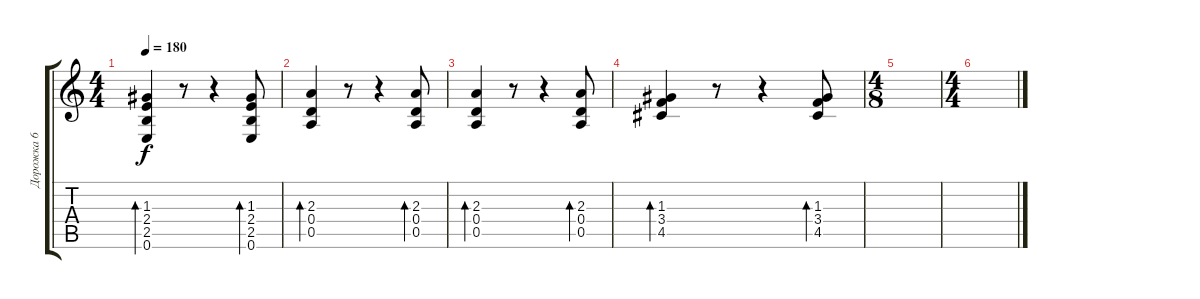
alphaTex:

\track ("Дорожка 6" "Дорожка 6") {instrument electricguitarjazz}
\staff {score tabs}
\tuning (E4 B3 G3 D3 A2 E2) {hide}
\ts (4 4)
\tempo 180
\clef g2
\ks c
(1.3 2.4 2.5 0.6).4{bd 60 dy f} r.8 r.4 (1.3 2.4 2.5 0.6).8{bd 60} |
(2.3 0.4 0.5).4{bd 60} r.8 r.4 (2.3 0.4 0.5).8{bd 60} |
(2.3 0.4 0.5).4{bd 60} r.8 r.4 (2.3 0.4 0.5).8{bd 60} |
(1.3 3.4 4.5).4{bd 60} r.8 r.4 (1.3 3.4 4.5).8{bd 60} |
\ts (4 8)
|
\ts (4 4)
